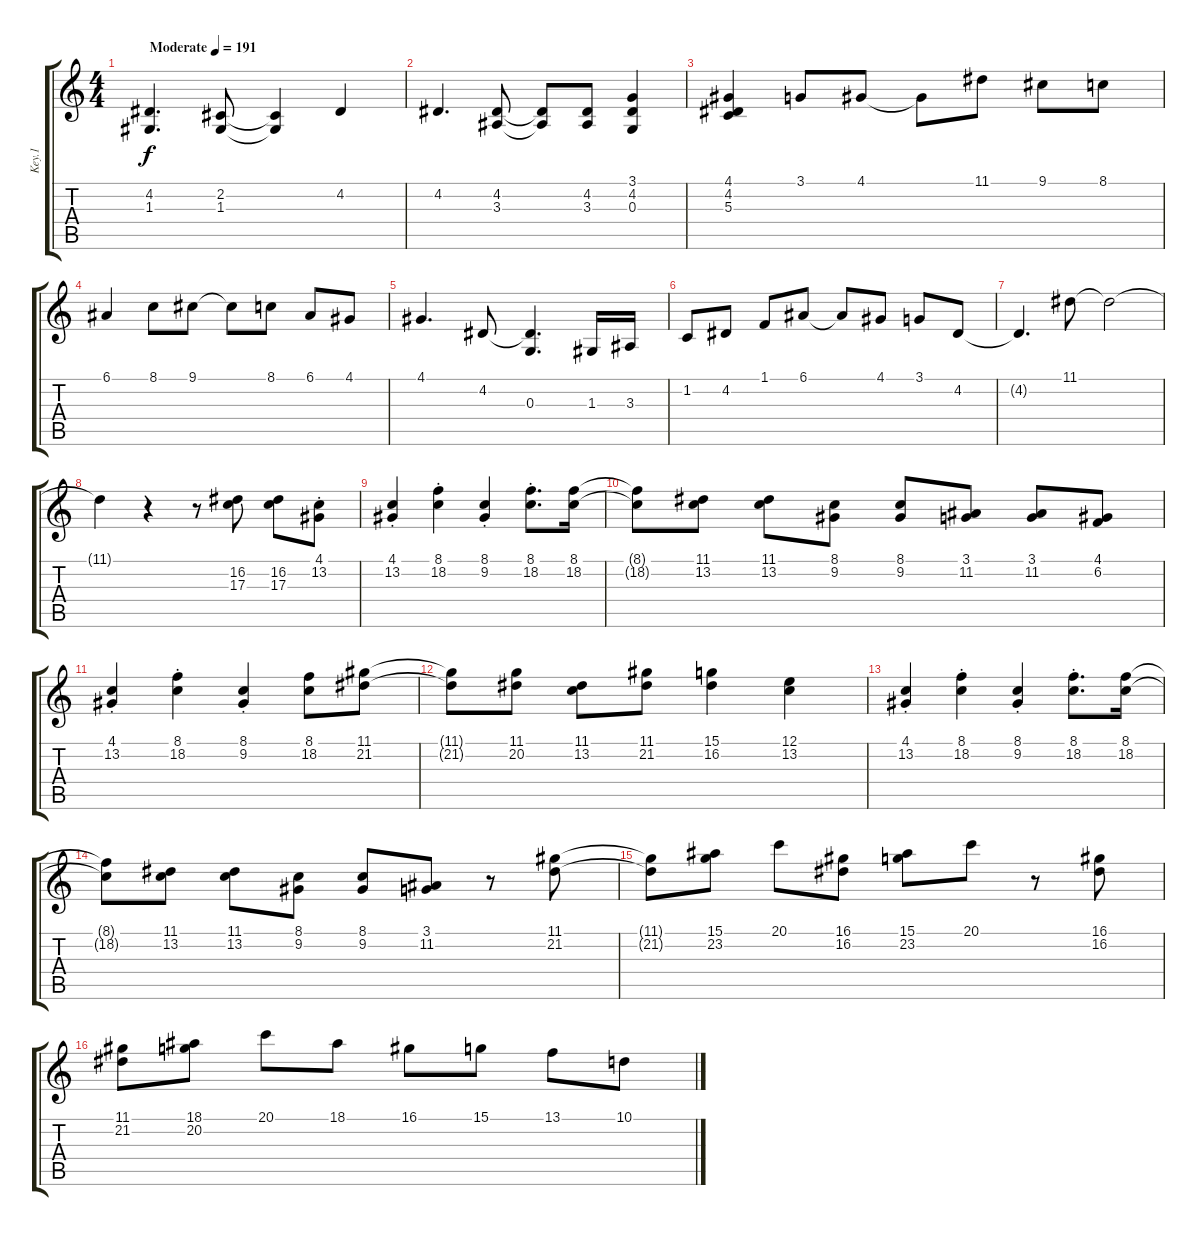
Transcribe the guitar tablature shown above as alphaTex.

\track ("Key.1" "Key.1") {instrument acousticgrandpiano}
\staff {score tabs}
\tuning (E4 B3 G3 D3 A2 E2) {hide}
\ts (4 4)
\tempo (191 "Moderate")
\clef g2
\ks c
(4.2 1.3).4{d dy f instrument acousticgrandpiano} (2.2 1.3).8 (2.2{t} 1.3{t}).4 4.2.4 |
4.2.4{d} (4.2 3.3).8 (4.2{t} 3.3{t}).8 (4.2 3.3).8 (3.1 4.2 0.3).4 |
(4.1 4.2 5.3).4 3.1.8 4.1.8 4.1{t}.8 11.1.8 9.1.8 8.1.8 |
6.1.4 8.1.8 9.1.8 9.1{t}.8 8.1.8 6.1.8 4.1.8 |
4.1.4{d} 4.2.8 (4.2{t} 0.3).4{d} 1.3.16 3.3.16 |
1.2.8 4.2.8 1.1.8 6.1.8 6.1{t}.8 4.1.8 3.1.8 4.2.8 |
4.2{t}.4{d} 11.1.8 11.1{t}.2 |
11.1{t}.4 r.4 r.8 (16.2 17.3).8 (16.2 17.3).8 (4.1{st} 13.2{st}).8 |
(4.1{st} 13.2{st}).4 (8.1{st} 18.2{st}).4 (8.1{st} 9.2{st}).4 (8.1{st} 18.2{st}).8{d} (8.1 18.2).16 |
(8.1{t} 18.2{t}).8 (11.1 13.2).8 (11.1 13.2).8 (8.1 9.2).8 (8.1 9.2).8 (3.1 11.2).8 (3.1 11.2).8 (4.1 6.2).8 |
(4.1{st} 13.2{st}).4 (8.1{st} 18.2{st}).4 (8.1{st} 9.2{st}).4 (8.1 18.2).8 (11.1 21.2).8 |
(11.1{t} 21.2{t}).8 (11.1 20.2).8 (11.1 13.2).8 (11.1 21.2).8 (15.1 16.2).4 (12.1 13.2).4 |
(4.1{st} 13.2{st}).4 (8.1{st} 18.2{st}).4 (8.1{st} 9.2{st}).4 (8.1{st} 18.2{st}).8{d} (8.1 18.2).16 |
(8.1{t} 18.2{t}).8 (11.1 13.2).8 (11.1 13.2).8 (8.1 9.2).8 (8.1 9.2).8 (3.1 11.2).8 r.8 (11.1 21.2).8 |
(11.1{t} 21.2{t}).8 (15.1 23.2).8 20.1.8 (16.1 16.2).8 (15.1 23.2).8 20.1.8 r.8 (16.1 16.2).8 |
(11.1 21.2).8 (18.1 20.2).8 20.1.8 18.1.8 16.1.8 15.1.8 13.1.8 10.1.8
